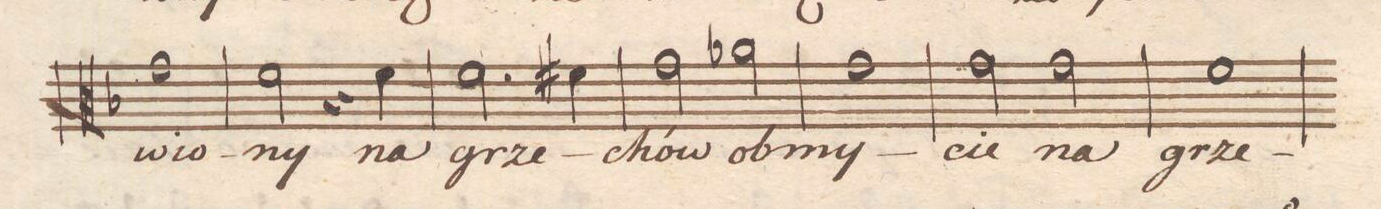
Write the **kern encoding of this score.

**kern	**text	**dynam
*I"Alto	*	*
*clefC3	*	*
*k[b-]	*	*
*met(c|)	*	*
*M2/2	*	*
1g	-wio-	.
=157	=157	=157
2f\	-ny	.
4r	.	.
4f\	na	.
=158	=158	=158
2.f\	grze-	.
4f#X\	.	.
=159	=159	=159
2g\	-chów	.
2a-X\	ob-	.
=160	=160	=160
1g	-my-	.
=161	=161	=161
2g\	-cie	.
2g\	na	.
=162	=162	=162
1f	grze-	.
=163	=163	=163
*-	*-	*-
